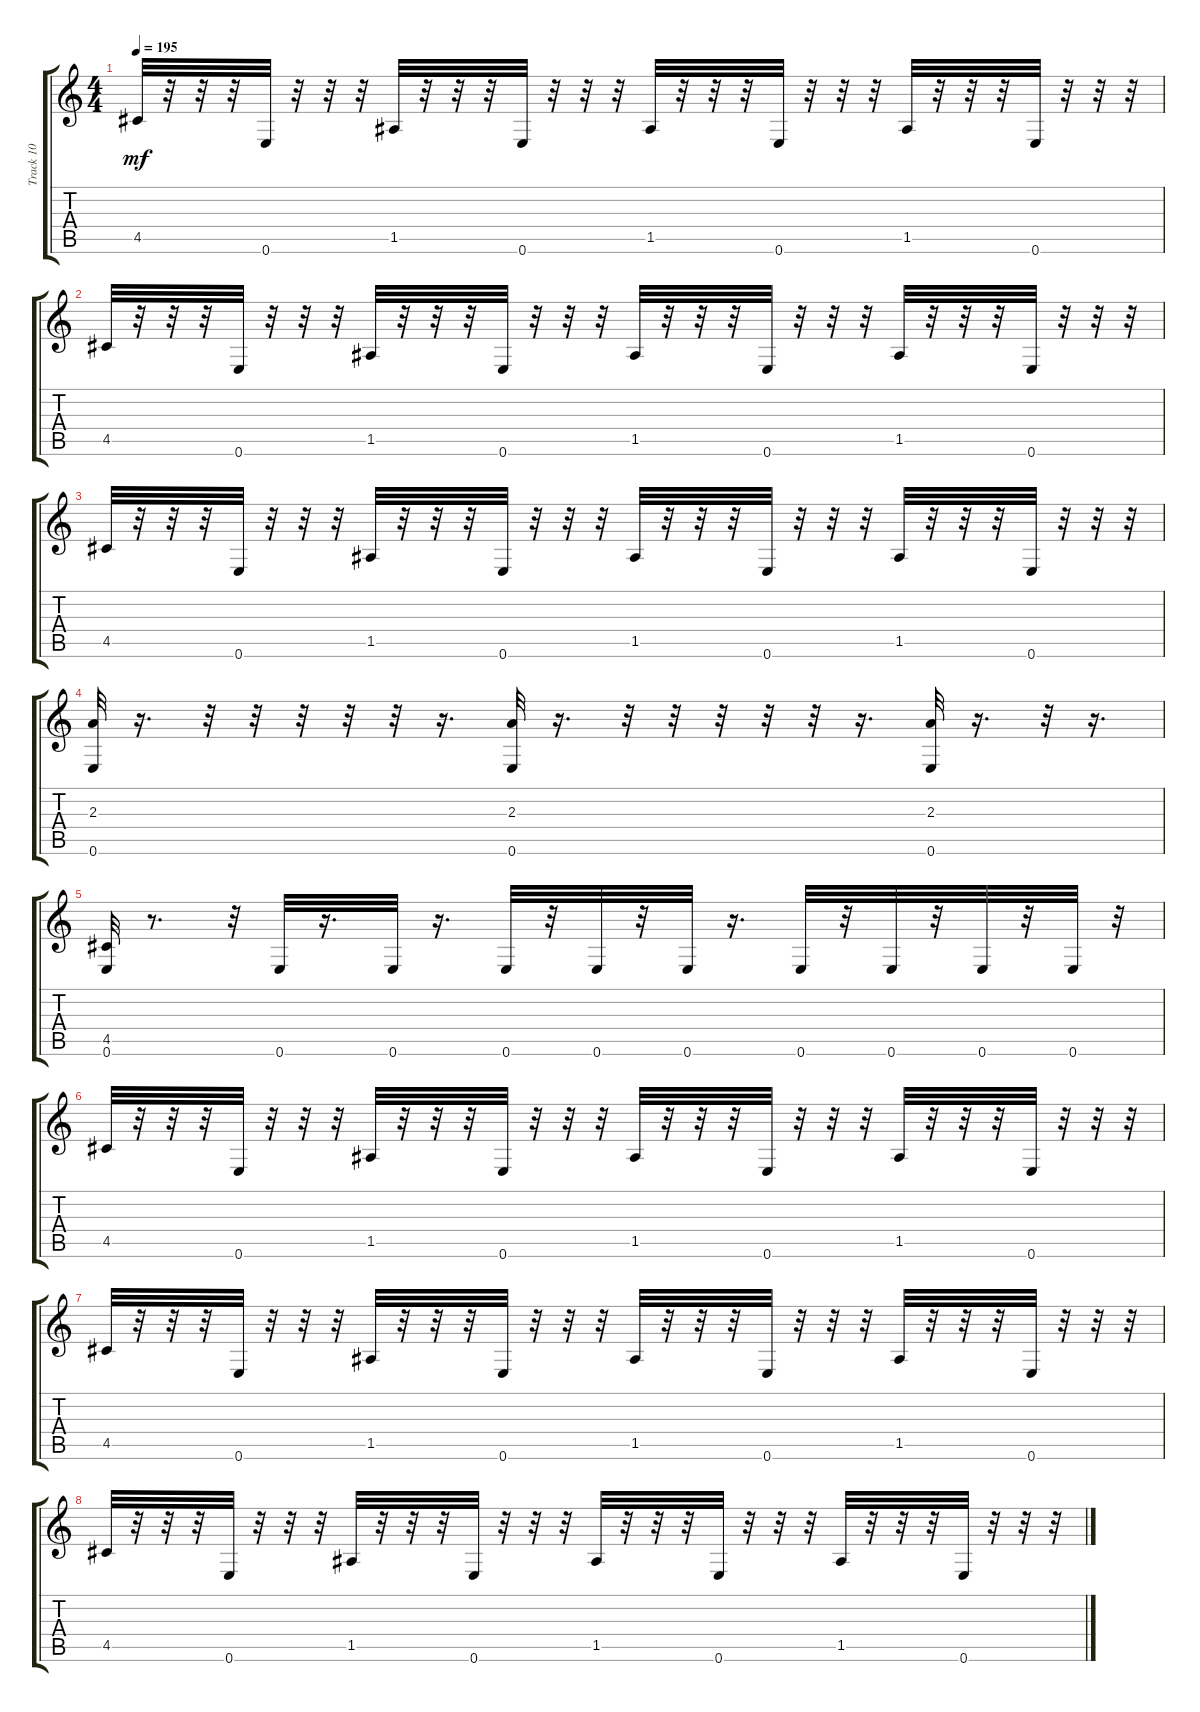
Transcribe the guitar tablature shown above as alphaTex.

\track ("Track 10" "Track 10") {instrument acousticguitarsteel}
\staff {score tabs}
\tuning (E4 B3 G3 D3 A2 E2) {hide}
\ts (4 4)
\tempo 195
\clef g2
\ks c
4.5.32{dy mf} r.32 r.32 r.32 0.6.32 r.32 r.32 r.32 1.5.32 r.32 r.32 r.32 0.6.32 r.32 r.32 r.32 1.5.32 r.32 r.32 r.32 0.6.32 r.32 r.32 r.32 1.5.32 r.32 r.32 r.32 0.6.32 r.32 r.32 r.32 |
4.5.32 r.32 r.32 r.32 0.6.32 r.32 r.32 r.32 1.5.32 r.32 r.32 r.32 0.6.32 r.32 r.32 r.32 1.5.32 r.32 r.32 r.32 0.6.32 r.32 r.32 r.32 1.5.32 r.32 r.32 r.32 0.6.32 r.32 r.32 r.32 |
4.5.32 r.32 r.32 r.32 0.6.32 r.32 r.32 r.32 1.5.32 r.32 r.32 r.32 0.6.32 r.32 r.32 r.32 1.5.32 r.32 r.32 r.32 0.6.32 r.32 r.32 r.32 1.5.32 r.32 r.32 r.32 0.6.32 r.32 r.32 r.32 |
(2.3 0.6).32 r.16{d} r.32 r.32 r.32 r.32 r.32 r.16{d} (2.3 0.6).32 r.16{d} r.32 r.32 r.32 r.32 r.32 r.16{d} (2.3 0.6).32 r.16{d} r.32 r.16{d} |
(4.5 0.6).32 r.8{d} r.32 0.6.32 r.16{d} 0.6.32 r.16{d} 0.6.32 r.32 0.6.32 r.32 0.6.32 r.16{d} 0.6.32 r.32 0.6.32 r.32 0.6.32 r.32 0.6.32 r.32 |
4.5.32 r.32 r.32 r.32 0.6.32 r.32 r.32 r.32 1.5.32 r.32 r.32 r.32 0.6.32 r.32 r.32 r.32 1.5.32 r.32 r.32 r.32 0.6.32 r.32 r.32 r.32 1.5.32 r.32 r.32 r.32 0.6.32 r.32 r.32 r.32 |
4.5.32 r.32 r.32 r.32 0.6.32 r.32 r.32 r.32 1.5.32 r.32 r.32 r.32 0.6.32 r.32 r.32 r.32 1.5.32 r.32 r.32 r.32 0.6.32 r.32 r.32 r.32 1.5.32 r.32 r.32 r.32 0.6.32 r.32 r.32 r.32 |
4.5.32 r.32 r.32 r.32 0.6.32 r.32 r.32 r.32 1.5.32 r.32 r.32 r.32 0.6.32 r.32 r.32 r.32 1.5.32 r.32 r.32 r.32 0.6.32 r.32 r.32 r.32 1.5.32 r.32 r.32 r.32 0.6.32 r.32 r.32 r.32
